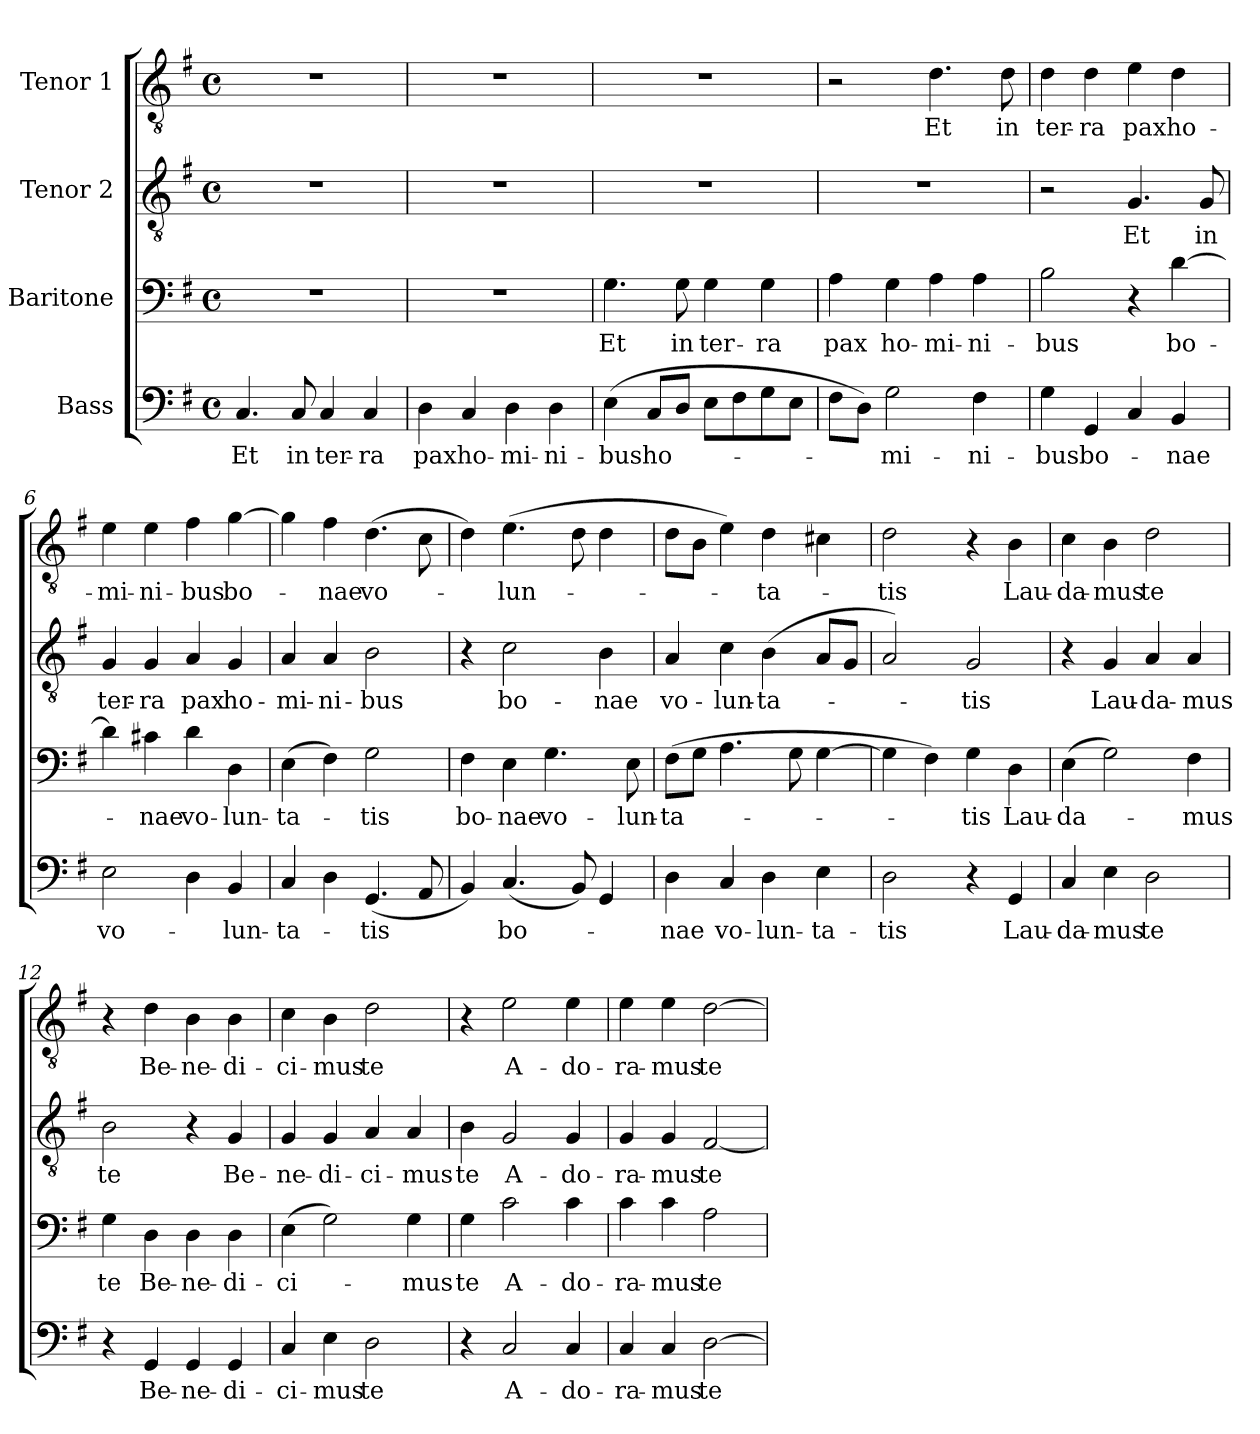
**kern	**text	**kern	**text	**kern	**text	**kern	**text
*part4	*part4	*part3	*part3	*part2	*part2	*part1	*part1
*staff4	*staff4	*staff3	*staff3	*staff2	*staff2	*staff1	*staff1
*I"Bass	*	*I"Baritone	*	*I"Tenor 2	*	*I"Tenor 1	*
*clefF4	*	*clefF4	*	*clefGv2	*	*clefGv2	*
*k[f#]	*	*k[f#]	*	*k[f#]	*	*k[f#]	*
*G:	*	*G:	*	*G:	*	*G:	*
*M4/4	*	*M4/4	*	*M4/4	*	*M4/4	*
*met(c)	*	*met(c)	*	*met(c)	*	*met(c)	*
=1	=1	=1	=1	=1	=1	=1	=1
4.C/	Et	1r	.	1r	.	1r	.
8C/	in	.	.	.	.	.	.
4C/	ter-	.	.	.	.	.	.
4C/	-ra	.	.	.	.	.	.
=2	=2	=2	=2	=2	=2	=2	=2
4D\	pax	1r	.	1r	.	1r	.
4C/	ho-	.	.	.	.	.	.
4D\	-mi-	.	.	.	.	.	.
4D\	-ni-	.	.	.	.	.	.
=3	=3	=3	=3	=3	=3	=3	=3
(4E\	-bus	4.G\	Et	1r	.	1r	.
8C/L	ho-	.	.	.	.	.	.
8D/J	.	8G\	in	.	.	.	.
8E\L	.	4G\	ter-	.	.	.	.
8F#\	.	.	.	.	.	.	.
8G\	.	4G\	-ra	.	.	.	.
8E\J	.	.	.	.	.	.	.
=4	=4	=4	=4	=4	=4	=4	=4
8F#\L	.	4A\	pax	1r	.	2r	.
8D\J)	.	.	.	.	.	.	.
2G\	-mi-	4G\	ho-	.	.	.	.
.	.	4A\	-mi-	.	.	4.d\	Et
4F#\	-ni-	4A\	-ni-	.	.	.	.
.	.	.	.	.	.	8d\	in
=5	=5	=5	=5	=5	=5	=5	=5
4G\	-bus	2B\	-bus	2r	.	4d\	ter-
4GG/	bo-	.	.	.	.	4d\	-ra
4C/	.	4r	.	4.G/	Et	4e\	pax
4BB/	-nae	[4d\	bo-	.	.	4d\	ho-
.	.	.	.	8G/	in	.	.
!!LO:LB:g=z
=6	=6	=6	=6	=6	=6	=6	=6
2E\	vo-	4d\]	.	4G/	ter-	4e\	-mi-
.	.	4c#X\	-nae	4G/	-ra	4e\	-ni-
4D\	.	4d\	vo-	4A/	pax	4f#\	-bus
4BB/	-lun-	4D\	-lun-	4G/	ho-	[4g\	bo-
=7	=7	=7	=7	=7	=7	=7	=7
4C/	-ta-	(4E\	-ta-	4A/	-mi-	4g\]	.
4D\	.	4F#\)	.	4A/	-ni-	4f#\	-nae
(4.GG/	-tis	2G\	-tis	2B\	-bus	(4.d\	vo-
8AA/	.	.	.	.	.	8c\	.
=8	=8	=8	=8	=8	=8	=8	=8
4BB/)	.	4F#\	bo-	4r	.	4d\)	.
(4.C/	bo-	4E\	-nae	2c\	bo-	(4.e\	-lun-
.	.	4.G\	vo-	.	.	.	.
8BB/)	.	.	.	.	.	8d\	.
4GG/	.	.	.	4B\	-nae	4d\	.
.	.	8E\	-lun-	.	.	.	.
=9	=9	=9	=9	=9	=9	=9	=9
4D\	-nae	(8F#\L	-ta-	4A/	vo-	8d\L	.
.	.	8G\J	.	.	.	8B\J	.
4C/	vo-	4.A\	.	4c\	-lun-	4e\)	.
4D\	-lun-	.	.	(4B\	-ta-	4d\	-ta-
.	.	8G\	.	.	.	.	.
4E\	-ta-	[4G\	.	8A/L	.	4c#X\	.
.	.	.	.	8G/J	.	.	.
=10	=10	=10	=10	=10	=10	=10	=10
2D\	-tis	4G\]	.	2A/)	.	2d\	-tis
.	.	4F#\)	.	.	.	.	.
4r	.	4G\	-tis	2G/	-tis	4r	.
4GG/	Lau-	4D\	Lau-	.	.	4B\	Lau-
!!LO:PB:g=z
=11	=11	=11	=11	=11	=11	=11	=11
4C/	-da-	(4E\	-da-	4r	.	4c\	-da-
4E\	-mus	2G\)	.	4G/	Lau-	4B\	-mus
2D\	te	.	.	4A/	-da-	2d\	te
.	.	4F#\	-mus	4A/	-mus	.	.
=12	=12	=12	=12	=12	=12	=12	=12
4r	.	4G\	te	2B\	te	4r	.
4GG/	Be-	4D\	Be-	.	.	4d\	Be-
4GG/	-ne-	4D\	-ne-	4r	.	4B\	-ne-
4GG/	-di-	4D\	-di-	4G/	Be-	4B\	-di-
=13	=13	=13	=13	=13	=13	=13	=13
4C/	-ci-	(4E\	-ci-	4G/	-ne-	4c\	-ci-
4E\	-mus	2G\)	.	4G/	-di-	4B\	-mus
2D\	te	.	.	4A/	-ci-	2d\	te
.	.	4G\	-mus	4A/	-mus	.	.
=14	=14	=14	=14	=14	=14	=14	=14
4r	.	4G\	te	4B\	te	4r	.
2C/	A-	2c\	A-	2G/	A-	2e\	A-
4C/	-do-	4c\	-do-	4G/	-do-	4e\	-do-
=15	=15	=15	=15	=15	=15	=15	=15
4C/	-ra-	4c\	-ra-	4G/	-ra-	4e\	-ra-
4C/	-mus	4c\	-mus	4G/	-mus	4e\	-mus
[2D\	te	2A\	te	[2F#/	te	[2d\	te
=	=	=	=	=	=	=	=
*-	*-	*-	*-	*-	*-	*-	*-
